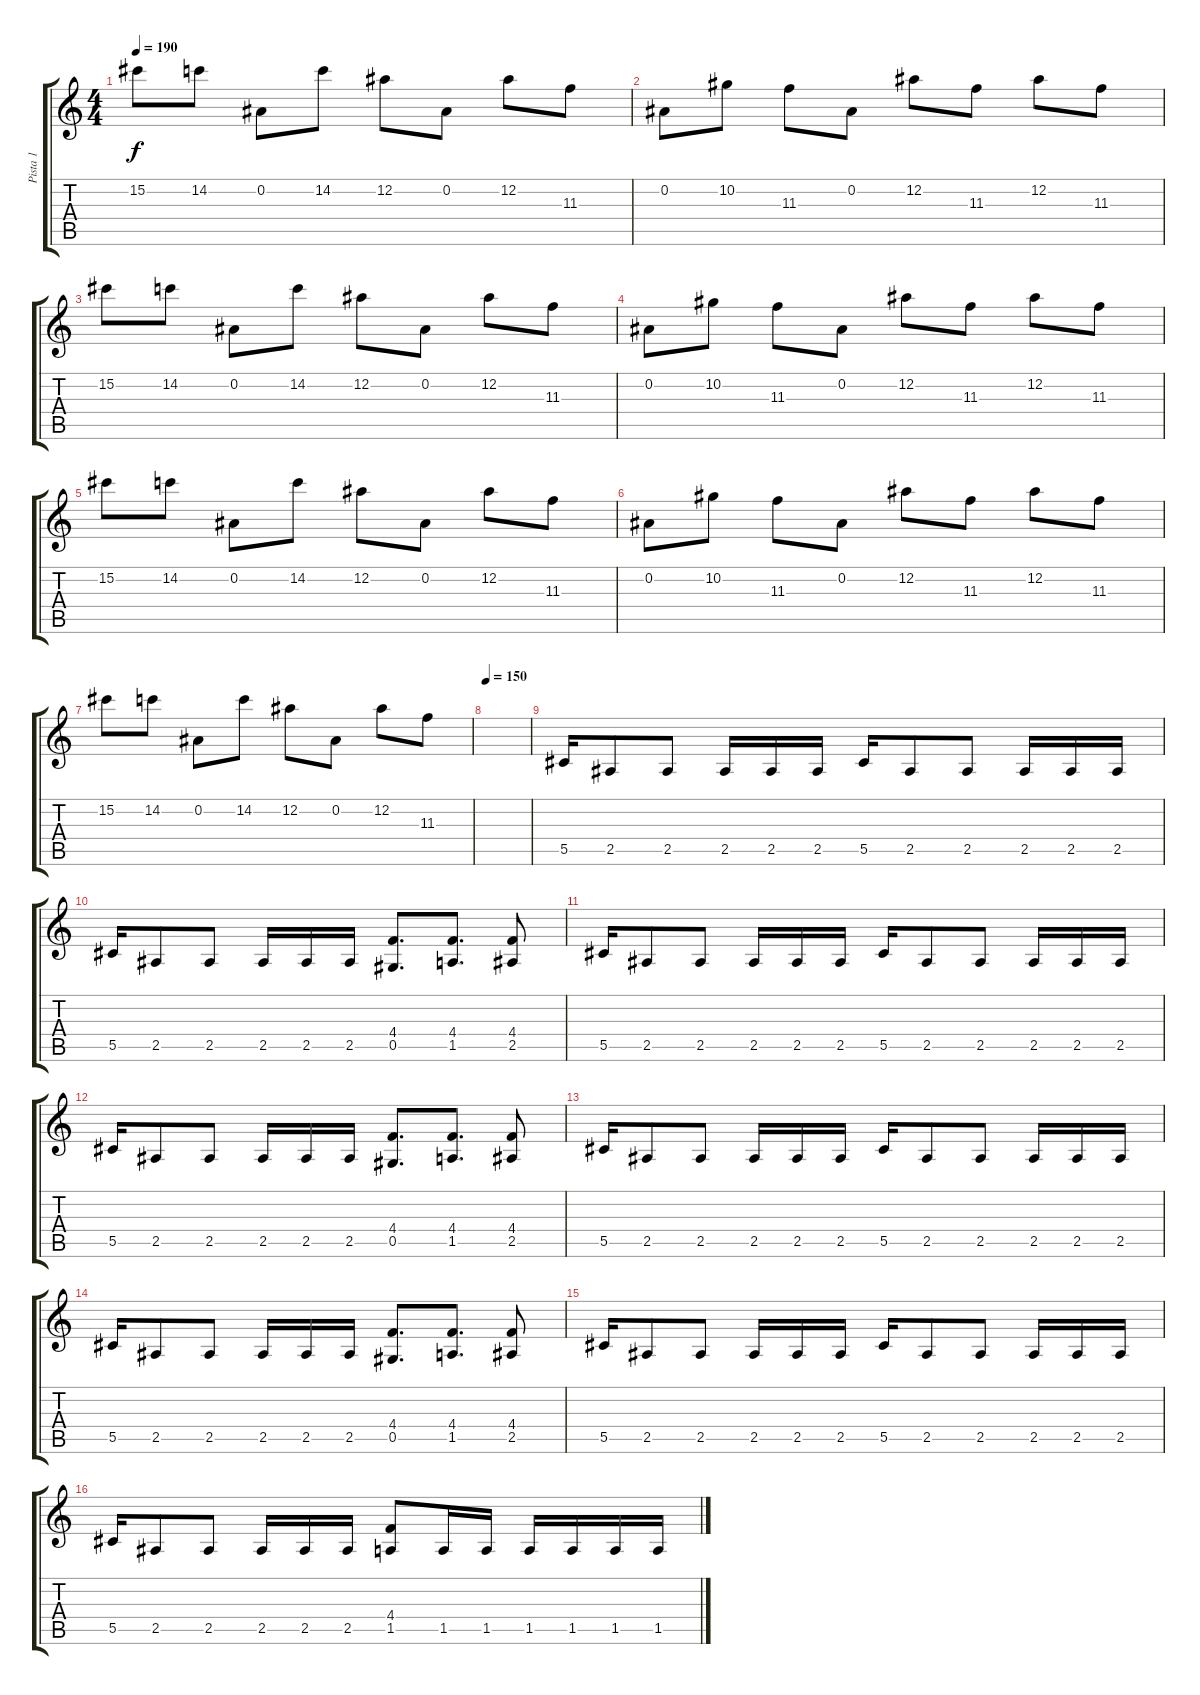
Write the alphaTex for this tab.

\track ("Pista 1" "Pista 1") {instrument distortionguitar}
\staff {score tabs}
\tuning (Eb4 Bb3 Gb3 Db3 Ab2 Db2) {hide}
\ts (4 4)
\tempo 190
\clef g2
\ks c
15.2.8{dy f} 14.2.8 0.2.8 14.2.8 12.2.8 0.2.8 12.2.8 11.3.8 |
0.2.8 10.2.8 11.3.8 0.2.8 12.2.8 11.3.8 12.2.8 11.3.8 |
15.2.8 14.2.8 0.2.8 14.2.8 12.2.8 0.2.8 12.2.8 11.3.8 |
0.2.8 10.2.8 11.3.8 0.2.8 12.2.8 11.3.8 12.2.8 11.3.8 |
15.2.8 14.2.8 0.2.8 14.2.8 12.2.8 0.2.8 12.2.8 11.3.8 |
0.2.8 10.2.8 11.3.8 0.2.8 12.2.8 11.3.8 12.2.8 11.3.8 |
15.2.8 14.2.8 0.2.8 14.2.8 12.2.8 0.2.8 12.2.8 11.3.8 |
\tempo 150
|
5.5.16 2.5.8 2.5.8 2.5.16 2.5.16 2.5.16 5.5.16 2.5.8 2.5.8 2.5.16 2.5.16 2.5.16 |
5.5.16 2.5.8 2.5.8 2.5.16 2.5.16 2.5.16 (4.4 0.5).8{d} (4.4 1.5).8{d} (4.4 2.5).8 |
5.5.16 2.5.8 2.5.8 2.5.16 2.5.16 2.5.16 5.5.16 2.5.8 2.5.8 2.5.16 2.5.16 2.5.16 |
5.5.16 2.5.8 2.5.8 2.5.16 2.5.16 2.5.16 (4.4 0.5).8{d} (4.4 1.5).8{d} (4.4 2.5).8 |
5.5.16 2.5.8 2.5.8 2.5.16 2.5.16 2.5.16 5.5.16 2.5.8 2.5.8 2.5.16 2.5.16 2.5.16 |
5.5.16 2.5.8 2.5.8 2.5.16 2.5.16 2.5.16 (4.4 0.5).8{d} (4.4 1.5).8{d} (4.4 2.5).8 |
5.5.16 2.5.8 2.5.8 2.5.16 2.5.16 2.5.16 5.5.16 2.5.8 2.5.8 2.5.16 2.5.16 2.5.16 |
5.5.16 2.5.8 2.5.8 2.5.16 2.5.16 2.5.16 (4.4 1.5).8 1.5.16 1.5.16 1.5.16 1.5.16 1.5.16 1.5.16
